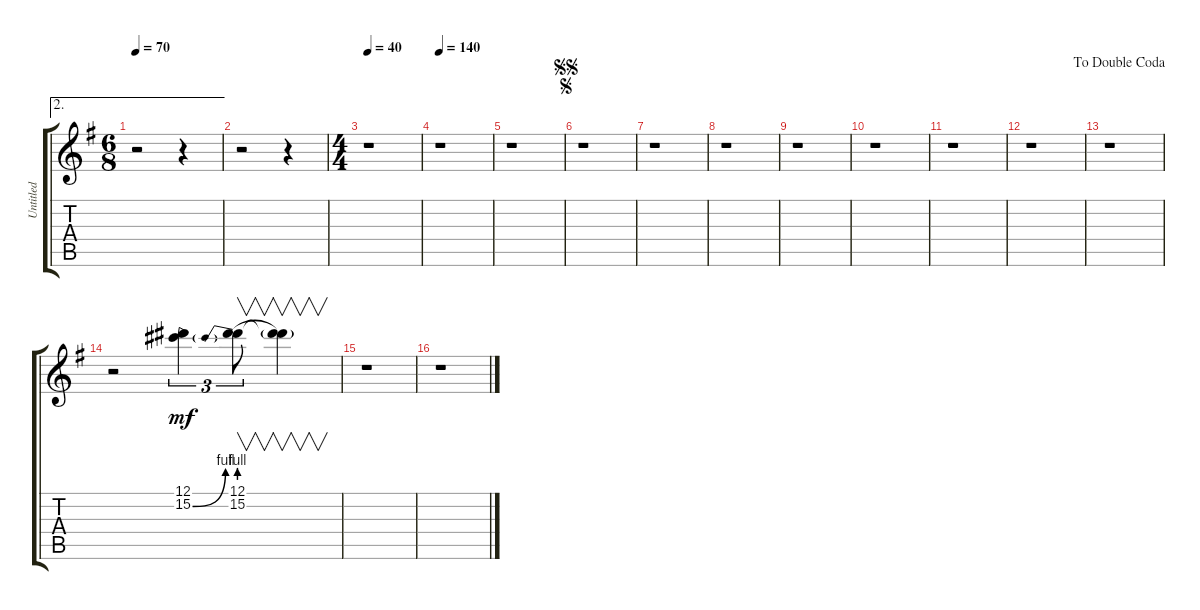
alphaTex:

\track ("Untitled" "Untitled") {instrument distortionguitar}
\staff {score tabs}
\tuning (Eb4 Bb3 Gb3 Db3 Ab2 Eb2) {hide}
\ae 2
\ts (6 8)
\tempo 70
\clef g2
\ks g
r.2{dy mf} r.4 |
r.2 r.4 |
\ts (4 4)
\tempo 40
r.1 |
\tempo 140
r.1 |
r.1 |
\jump segno
\jump segnosegno
r.1 |
r.1 |
r.1 |
r.1 |
r.1 |
r.1 |
r.1 |
\jump dadoublecoda
r.1 |
r.2 (12.1 15.2{be (bend 0 0 60 4)}).4{tu (3 2)} (12.1 15.2{be (prebend 0 4 60 4)}).8{v tu (3 2)} (12.1{t} 15.2{t}).4{v} |
r.1 |
r.1
